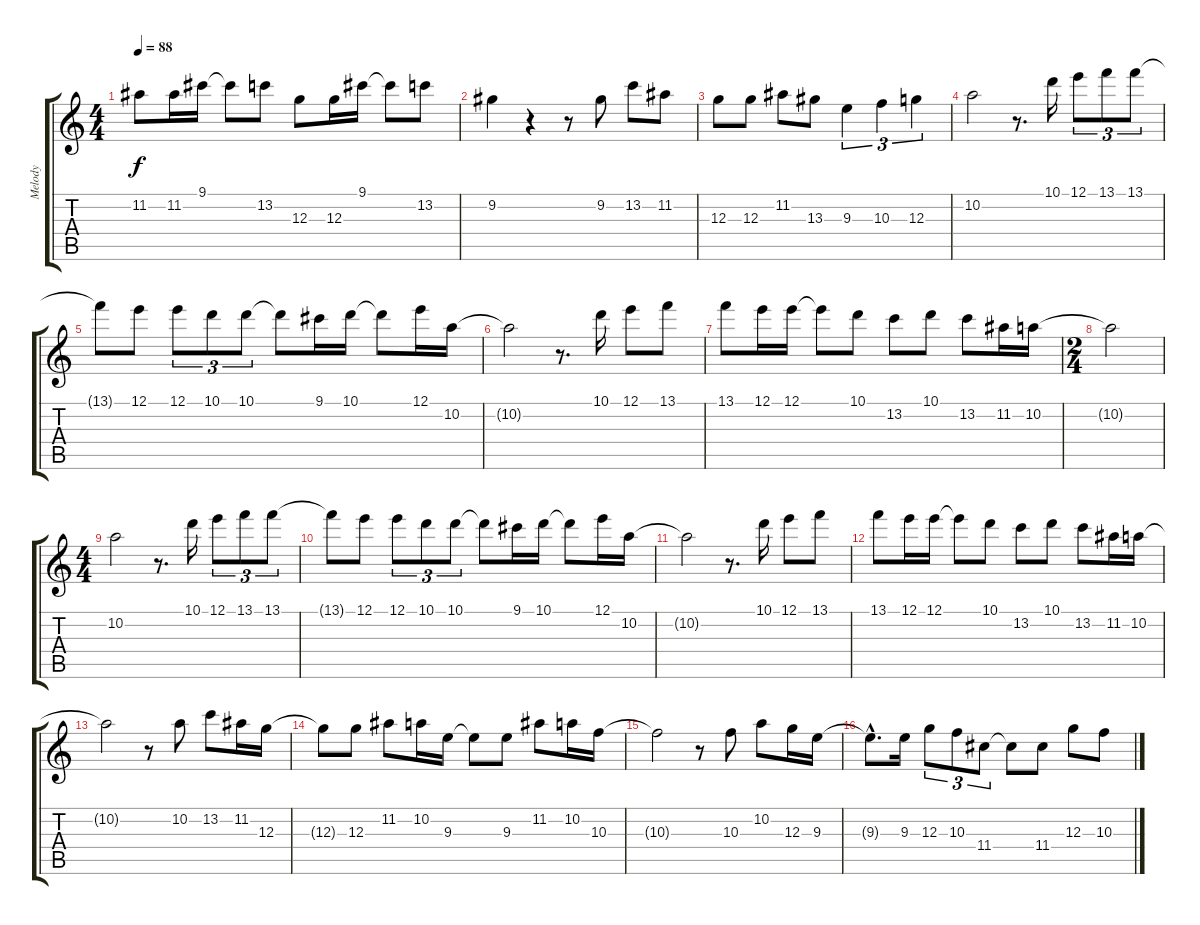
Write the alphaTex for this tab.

\track ("Melody" "Melody") {instrument overdrivenguitar}
\staff {score tabs}
\tuning (E4 B3 G3 D3 A2 E2) {hide}
\ts (4 4)
\tempo 88
\clef g2
\ks c
11.2{t}.8{dy f} 11.2.16 9.1.16 9.1{t}.8 13.2.8 12.3.8 12.3.16 9.1.16 9.1{t}.8 13.2.8 |
9.2.4 r.4 r.8 9.2.8 13.2.8 11.2.8 |
12.3.8 12.3.8 11.2.8 13.3.8 9.3.4{tu (3 2)} 10.3.4{tu (3 2)} 12.3.4{tu (3 2)} |
10.2.2 r.8{d} 10.1.16 12.1.8{tu (3 2)} 13.1.8{tu (3 2)} 13.1.8{tu (3 2)} |
13.1{t}.8 12.1.8 12.1.8{tu (3 2)} 10.1.8{tu (3 2)} 10.1.8{tu (3 2)} 10.1{t}.8 9.1.16 10.1.16 10.1{t}.8 12.1.16 10.2.16 |
10.2{t}.2 r.8{d} 10.1.16 12.1.8 13.1.8 |
13.1.8 12.1.16 12.1.16 12.1{t}.8 10.1.8 13.2.8 10.1.8 13.2.8 11.2.16 10.2.16 |
\ts (2 4)
10.2{t}.2 |
\ts (4 4)
10.2.2 r.8{d} 10.1.16 12.1.8{tu (3 2)} 13.1.8{tu (3 2)} 13.1.8{tu (3 2)} |
13.1{t}.8 12.1.8 12.1.8{tu (3 2)} 10.1.8{tu (3 2)} 10.1.8{tu (3 2)} 10.1{t}.8 9.1.16 10.1.16 10.1{t}.8 12.1.16 10.2.16 |
10.2{t}.2 r.8{d} 10.1.16 12.1.8 13.1.8 |
13.1.8 12.1.16 12.1.16 12.1{t}.8 10.1.8 13.2.8 10.1.8 13.2.8 11.2.16 10.2.16 |
10.2{t}.2 r.8 10.2.8 13.2.8 11.2.16 12.3.16 |
12.3{t}.8 12.3.8 11.2.8 10.2.16 9.3.16 9.3{t}.8 9.3.8 11.2.8 10.2.16 10.3.16 |
10.3{t}.2 r.8 10.3.8 10.2.8 12.3.16 9.3.16 |
9.3{hac t}.8{d} 9.3.16 12.3.8{tu (3 2)} 10.3.8{tu (3 2)} 11.4.8{tu (3 2)} 11.4{t}.8 11.4.8 12.3.8 10.3.8
